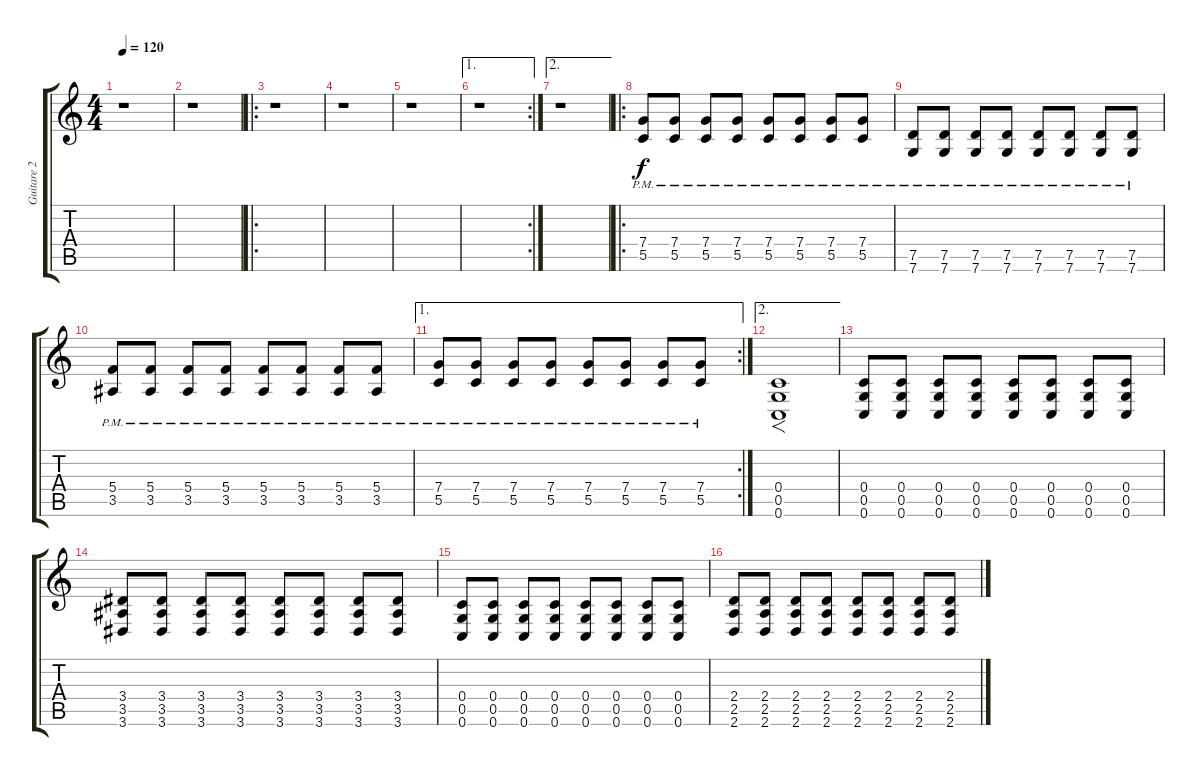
\track ("Guitare 2" "Guitare 2") {instrument distortionguitar}
\staff {score tabs}
\tuning (D4 A3 F3 C3 G2 C2) {hide}
\ts (4 4)
\tempo 120
\clef g2
\ks c
r.1{dy f} |
r.1 |
\ro
r.1 |
r.1 |
r.1 |
\ae 1
\rc 2
r.1 |
\ae 2
r.1 |
\ro
(7.4{pm} 5.5{pm}).8 (7.4{pm} 5.5{pm}).8 (7.4{pm} 5.5{pm}).8 (7.4{pm} 5.5{pm}).8 (7.4{pm} 5.5{pm}).8 (7.4{pm} 5.5{pm}).8 (7.4{pm} 5.5{pm}).8 (7.4{pm} 5.5{pm}).8 |
(7.5{pm} 7.6{pm}).8 (7.5{pm} 7.6{pm}).8 (7.5{pm} 7.6{pm}).8 (7.5{pm} 7.6{pm}).8 (7.5{pm} 7.6{pm}).8 (7.5{pm} 7.6{pm}).8 (7.5{pm} 7.6{pm}).8 (7.5{pm} 7.6{pm}).8 |
(5.4{pm} 3.5{pm}).8 (5.4{pm} 3.5{pm}).8 (5.4{pm} 3.5{pm}).8 (5.4{pm} 3.5{pm}).8 (5.4{pm} 3.5{pm}).8 (5.4{pm} 3.5{pm}).8 (5.4{pm} 3.5{pm}).8 (5.4{pm} 3.5{pm}).8 |
\ae 1
\rc 2
(7.4{pm} 5.5{pm}).8 (7.4{pm} 5.5{pm}).8 (7.4{pm} 5.5{pm}).8 (7.4{pm} 5.5{pm}).8 (7.4{pm} 5.5{pm}).8 (7.4{pm} 5.5{pm}).8 (7.4{pm} 5.5{pm}).8 (7.4{pm} 5.5{pm}).8 |
\ae 2
(0.4 0.5 0.6).1{f} |
(0.4 0.5 0.6).8 (0.4 0.5 0.6).8 (0.4 0.5 0.6).8 (0.4 0.5 0.6).8 (0.4 0.5 0.6).8 (0.4 0.5 0.6).8 (0.4 0.5 0.6).8 (0.4 0.5 0.6).8 |
(3.4 3.5 3.6).8 (3.4 3.5 3.6).8 (3.4 3.5 3.6).8 (3.4 3.5 3.6).8 (3.4 3.5 3.6).8 (3.4 3.5 3.6).8 (3.4 3.5 3.6).8 (3.4 3.5 3.6).8 |
(0.4 0.5 0.6).8 (0.4 0.5 0.6).8 (0.4 0.5 0.6).8 (0.4 0.5 0.6).8 (0.4 0.5 0.6).8 (0.4 0.5 0.6).8 (0.4 0.5 0.6).8 (0.4 0.5 0.6).8 |
(2.4 2.5 2.6).8 (2.4 2.5 2.6).8 (2.4 2.5 2.6).8 (2.4 2.5 2.6).8 (2.4 2.5 2.6).8 (2.4 2.5 2.6).8 (2.4 2.5 2.6).8 (2.4 2.5 2.6).8
